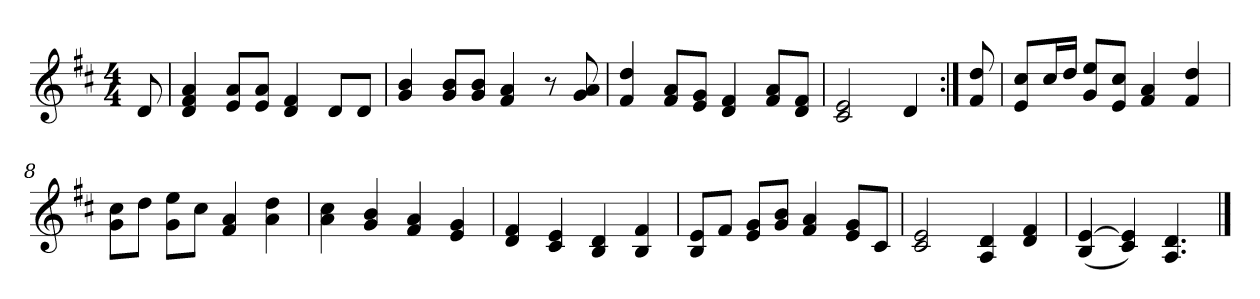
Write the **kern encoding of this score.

**kern
*part1
*staff1
*clefG2
*k[f#c#]
*D:
*M4/4
=1
8d/
=2
4d/ 4f#/ 4a/
8e/ 8a/L
8e/ 8a/J
4d/ 4f#/
8d/L
8d/J
=3
4g/ 4b/
8g/ 8b/L
8g/ 8b/J
4f#/ 4a/
8r
8g/ 8a/
=4
4f#/ 4dd/
8f#/ 8a/L
8e/ 8g/J
4d/ 4f#/
8f#/ 8a/L
8d/ 8f#/J
=5
2c#/ 2e/
4d/
=6:|!
8f#/ 8dd/
=7
8e/ 8cc#/L
16cc#/L
16dd/JJ
8g/ 8ee/L
8e/ 8cc#/J
4f#/ 4a/
4f#/ 4dd/
=8
8g\ 8cc#\L
8dd\J
8g\ 8ee\L
8cc#\J
4f#/ 4a/
4a\ 4dd\
!!LO:LB:g=z
=9
4a\ 4cc#\
4g/ 4b/
4f#/ 4a/
4e/ 4g/
=10
4d/ 4f#/
4c#/ 4e/
4B/ 4d/
4B/ 4f#/
=11
8B/ 8e/L
8f#/J
8e/ 8g/L
8g/ 8b/J
4f#/ 4a/
8e/ 8g/L
8c#/J
=12
2c#/ 2e/
4A/ 4d/
4d/ 4f#/
=13
(>4B/ [4e/
4c#/ 4e/])
4.A/ 4.d/
==
*-
